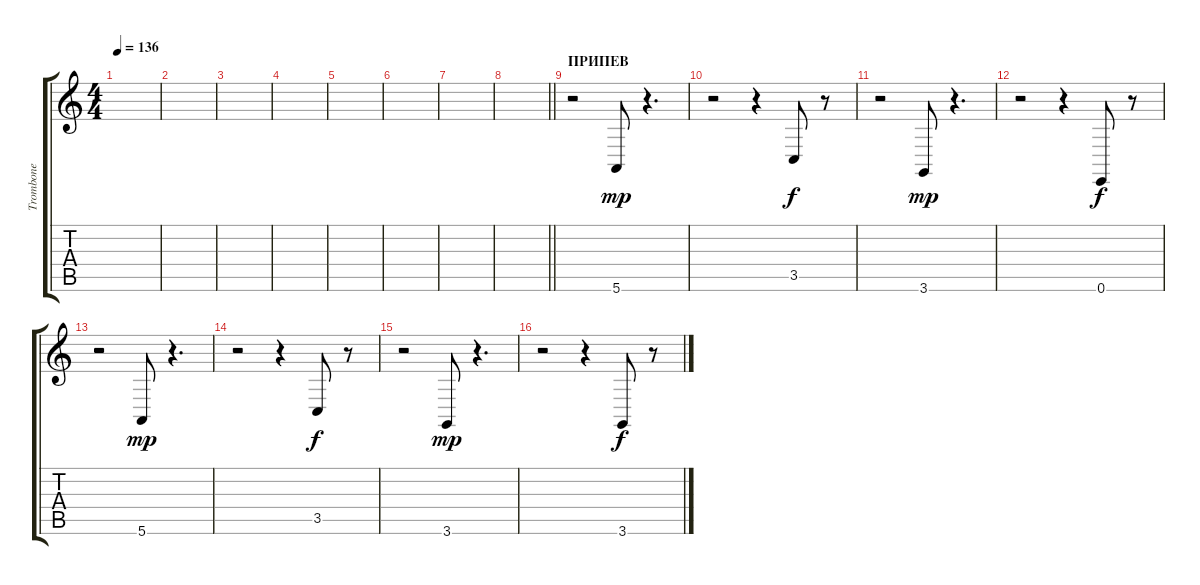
\track ("Trombone" "Trombone") {instrument trombone}
\staff {score tabs}
\tuning (E4 B3 G3 D3 A2 E2) {hide}
\ts (4 4)
\tempo 136
\clef g2
\ks c
|
|
|
|
|
|
|
\barLineRight lightlight
|
\section ("" "ПРИПЕВ")
r.2 5.6.8{dy mp} r.4{d} |
r.2 r.4 3.5.8{dy f} r.8 |
r.2 3.6.8{dy mp} r.4{d} |
r.2 r.4 0.6.8{dy f} r.8 |
r.2 5.6.8{dy mp} r.4{d} |
r.2 r.4 3.5.8{dy f} r.8 |
r.2 3.6.8{dy mp} r.4{d} |
r.2 r.4 3.6.8{dy f} r.8
